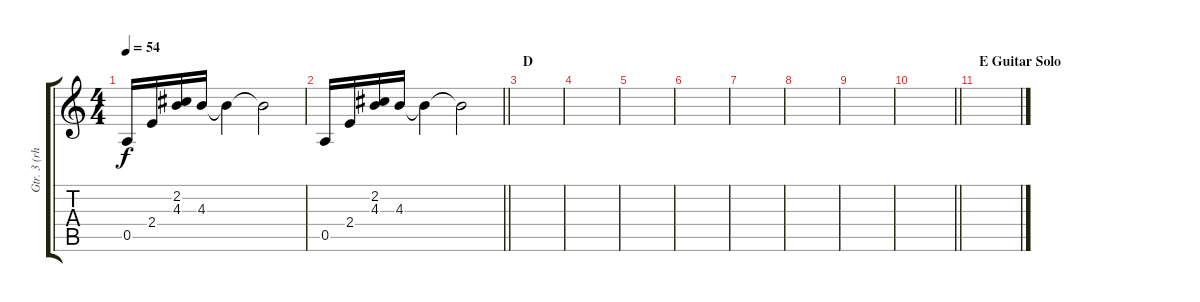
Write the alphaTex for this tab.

\track ("Gtr. 3 (rhyt)" "Gtr. 3 (rh") {instrument acousticguitarsteel}
\staff {score tabs}
\tuning (E4 B3 G3 D3 A2 E2) {hide}
\ts (4 4)
\tempo 54
\clef g2
\ks c
0.5.16{dy f} 2.4.16 (2.2 4.3).16 4.3.16 4.3{t}.4 4.3{t}.2 |
\barLineRight lightlight
0.5.16 2.4.16 (2.2 4.3).16 4.3.16 4.3{t}.4 4.3{t}.2 |
\section ("" "D")
|
|
|
|
|
|
|
\barLineRight lightlight
|
\section ("" "E Guitar Solo")
